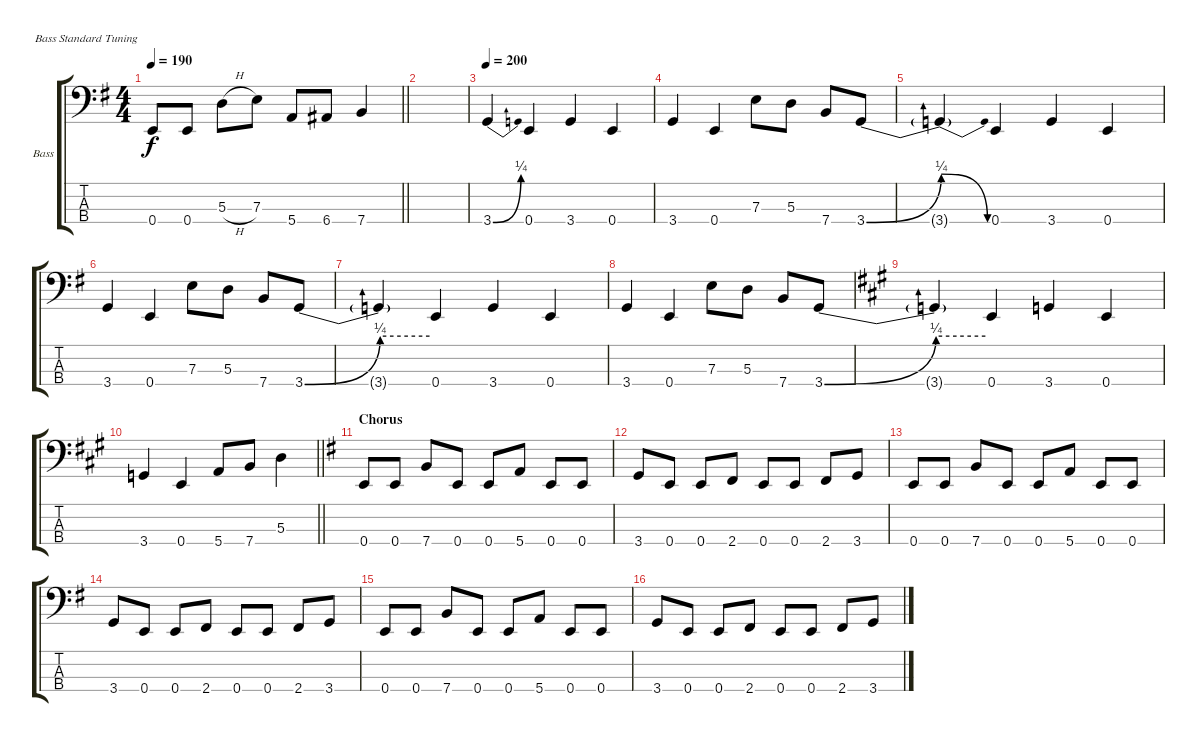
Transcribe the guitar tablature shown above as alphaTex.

\bracketExtendMode groupsimilarinstruments
\firstSystemTrackNameOrientation horizontal
\otherSystemsTrackNameOrientation horizontal
\track ("Bass" "Bass") {instrument electricbassfinger}
\staff {score tabs}
\tuning (G2 D2 A1 E1)
\ts (4 4)
\tempo 190
\clef f4
\scale
0.49162
\barLineRight lightlight
\ks g
0.4.8{dy f} 0.4.8 5.3{h}.8 7.3.8 5.4.8 6.4.8 7.4.4 |
\scale
0.173184 |
\tempo 200
\scale
0.335196 3.4{be (bend 0 0 60 1)}.4 0.4.4 3.4.4 0.4.4 |
\scale
0.35 3.4.4 0.4.4 7.3.8 5.3.8 7.4.8 3.4{be (bend 0 0 60 1)}.8 |
\scale
0.3 3.4{be (release 0 1 60 0) t}.4 0.4.4 3.4.4 0.4.4 |
\scale
0.35 3.4.4 0.4.4 7.3.8 5.3.8 7.4.8 3.4{be (bend 0 0 60 1)}.8 |
\scale
0.275229 3.4{be (hold 0 1 60 1) t}.4 0.4.4 3.4.4 0.4.4 |
\scale
0.321101 3.4.4 0.4.4 7.3.8 5.3.8 7.4.8 3.4{be (bend 0 0 60 1)}.8 |
\scale
0.40367
\ks a
3.4{be (hold 0 1 60 1) t}.4 0.4.4 3.4.4 0.4.4 |
\scale
0.251938
\barLineRight lightlight
3.4.4 0.4.4 5.4.8 7.4.8 5.3.4 |
\section ("" "Chorus")
\scale
0.437984
\ks g
0.4.8 0.4.8 7.4.8 0.4.8 0.4.8 5.4.8 0.4.8 0.4.8 |
\scale
0.310078 3.4.8 0.4.8 0.4.8 2.4.8 0.4.8 0.4.8 2.4.8 3.4.8 |
\scale
0.333333 0.4.8 0.4.8 7.4.8 0.4.8 0.4.8 5.4.8 0.4.8 0.4.8 |
\scale
0.333333 3.4.8 0.4.8 0.4.8 2.4.8 0.4.8 0.4.8 2.4.8 3.4.8 |
\scale
0.333333 0.4.8 0.4.8 7.4.8 0.4.8 0.4.8 5.4.8 0.4.8 0.4.8 |
\scale
0.336134 3.4.8 0.4.8 0.4.8 2.4.8 0.4.8 0.4.8 2.4.8 3.4.8
